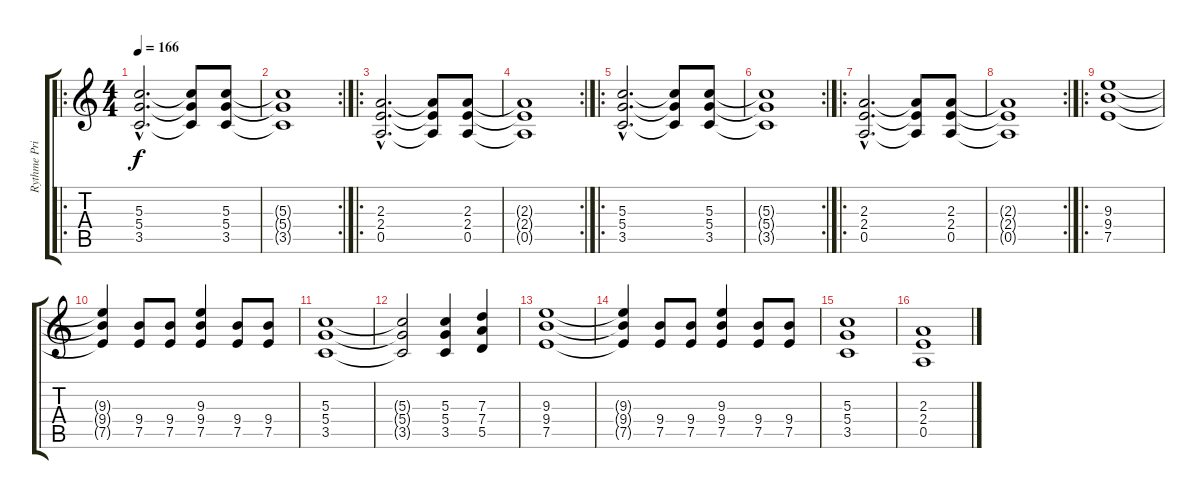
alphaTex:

\track ("Rythme Principal" "Rythme Pri") {instrument distortionguitar}
\staff {score tabs}
\tuning (E4 B3 G3 D3 A2 E2) {hide}
\ro
\ts (4 4)
\tempo 166
\clef g2
\ks c
(5.3{hac} 5.4{hac} 3.5{hac}).2{d dy f} (5.3{t} 5.4{t} 3.5{t}).8 (5.3 5.4 3.5).8 |
\rc 2
(5.3{t} 5.4{t} 3.5{t}).1 |
\ro
(2.3{hac} 2.4{hac} 0.5{hac}).2{d} (2.3{t} 2.4{t} 0.5{t}).8 (2.3 2.4 0.5).8 |
\rc 2
(2.3{t} 2.4{t} 0.5{t}).1 |
\ro
(5.3{hac} 5.4{hac} 3.5{hac}).2{d} (5.3{t} 5.4{t} 3.5{t}).8 (5.3 5.4 3.5).8 |
\rc 2
(5.3{t} 5.4{t} 3.5{t}).1 |
\ro
(2.3{hac} 2.4{hac} 0.5{hac}).2{d} (2.3{t} 2.4{t} 0.5{t}).8 (2.3 2.4 0.5).8 |
\rc 2
(2.3{t} 2.4{t} 0.5{t}).1 |
\ro
(9.3 9.4 7.5).1 |
(9.3{t} 9.4{t} 7.5{t}).4 (9.4 7.5).8 (9.4 7.5).8 (9.3 9.4 7.5).4 (9.4 7.5).8 (9.4 7.5).8 |
(5.3 5.4 3.5).1 |
(5.3{t} 5.4{t} 3.5{t}).2 (5.3 5.4 3.5).4 (7.3 7.4 5.5).4 |
(9.3 9.4 7.5).1 |
(9.3{t} 9.4{t} 7.5{t}).4 (9.4 7.5).8 (9.4 7.5).8 (9.3 9.4 7.5).4 (9.4 7.5).8 (9.4 7.5).8 |
(5.3 5.4 3.5).1 |
(2.3 2.4 0.5).1
